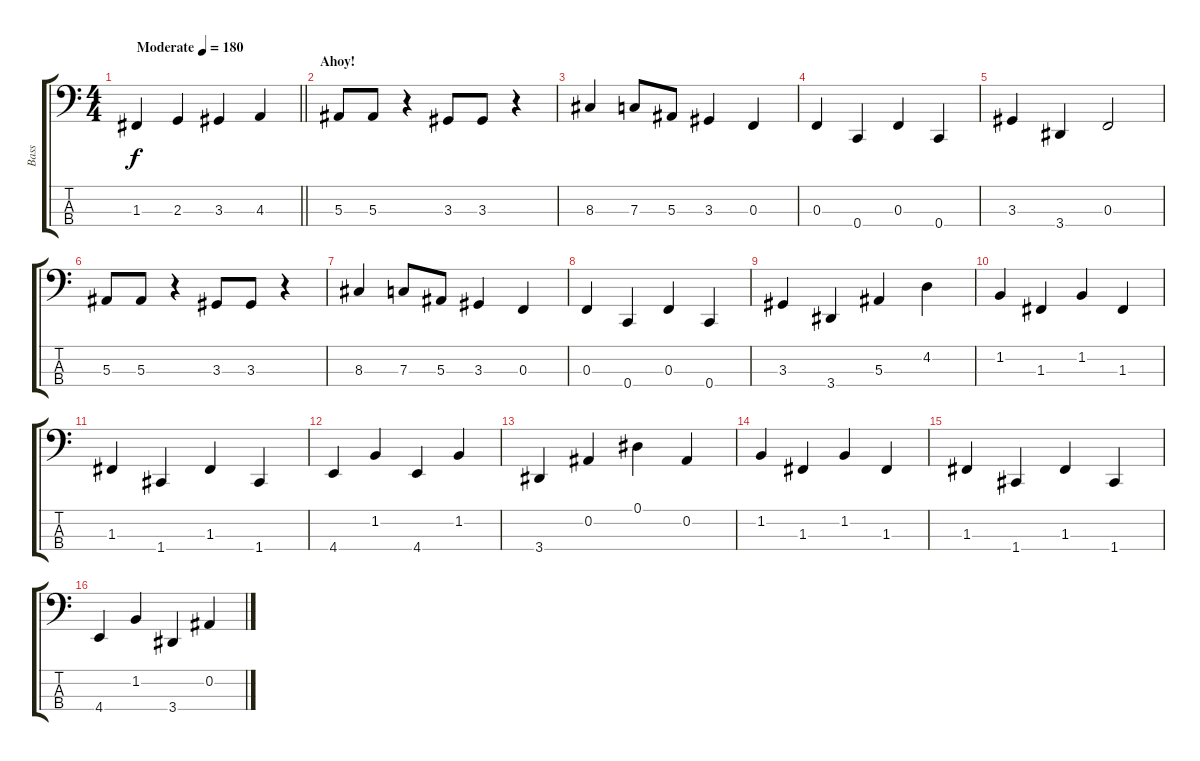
\track ("Bass" "Bass") {instrument electricbasspick}
\staff {score tabs}
\tuning (Eb2 Bb1 F1 C1) {hide}
\ts (4 4)
\tempo (180 "Moderate")
\clef f4
\barLineRight lightlight
\ks c
1.3.4{dy f instrument electricbasspick} 2.3.4 3.3.4 4.3.4 |
\section ("" "Ahoy!")
5.3.8 5.3.8 r.4 3.3.8 3.3.8 r.4 |
8.3.4 7.3.8 5.3.8 3.3.4 0.3.4 |
0.3.4 0.4.4 0.3.4 0.4.4 |
3.3.4 3.4.4 0.3.2 |
5.3.8 5.3.8 r.4 3.3.8 3.3.8 r.4 |
8.3.4 7.3.8 5.3.8 3.3.4 0.3.4 |
0.3.4 0.4.4 0.3.4 0.4.4 |
3.3.4 3.4.4 5.3.4 4.2.4 |
1.2.4 1.3.4 1.2.4 1.3.4 |
1.3.4 1.4.4 1.3.4 1.4.4 |
4.4.4 1.2.4 4.4.4 1.2.4 |
3.4.4 0.2.4 0.1.4 0.2.4 |
1.2.4 1.3.4 1.2.4 1.3.4 |
1.3.4 1.4.4 1.3.4 1.4.4 |
4.4.4 1.2.4 3.4.4 0.2.4
